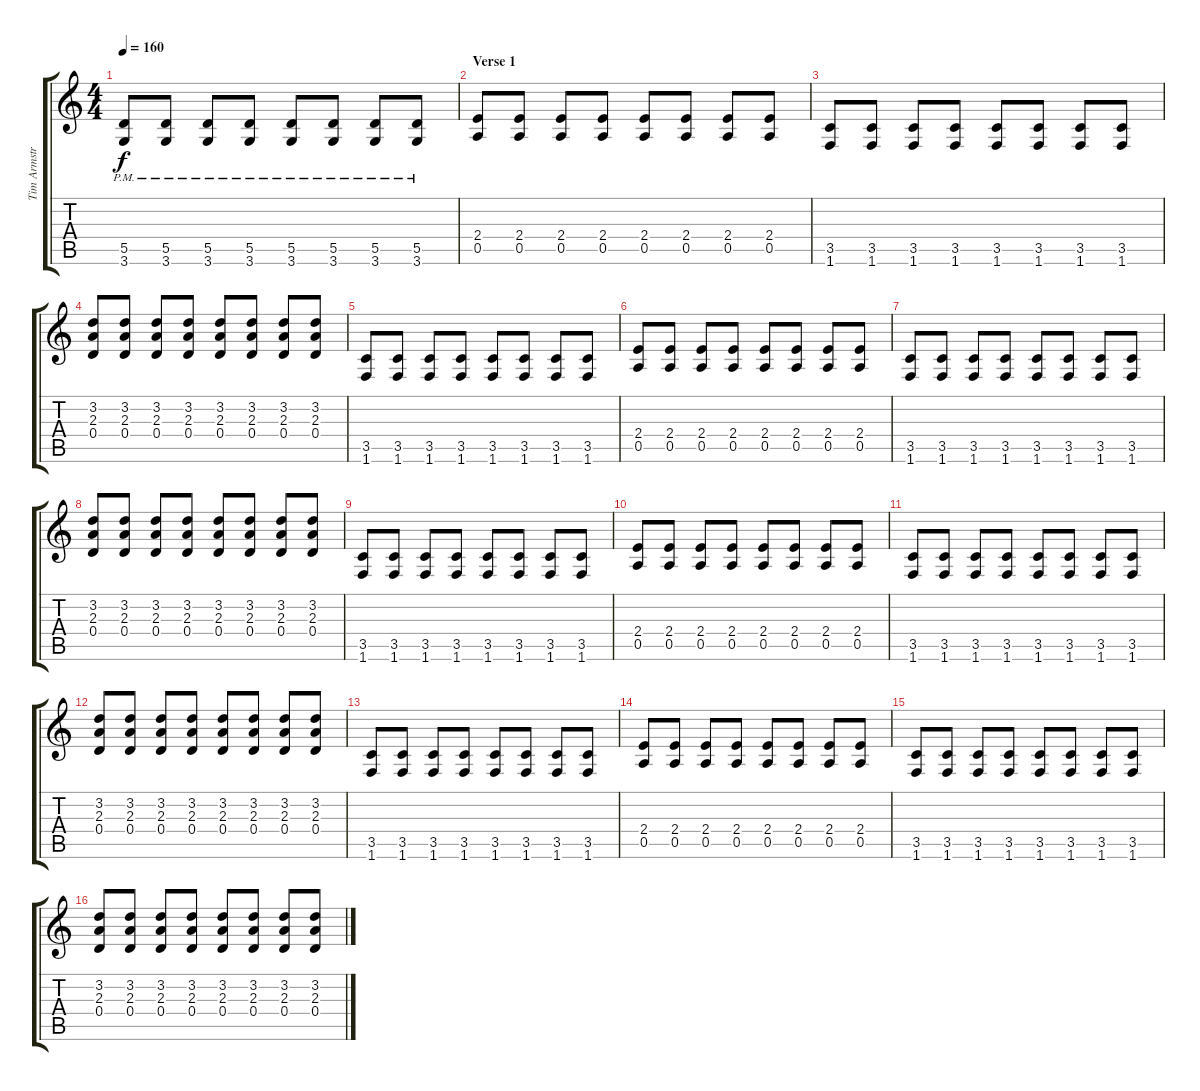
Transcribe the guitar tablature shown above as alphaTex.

\track ("Tim Armstrong" "Tim Armstr") {instrument overdrivenguitar}
\staff {score tabs}
\tuning (E4 B3 G3 D3 A2 E2) {hide}
\ts (4 4)
\tempo 160
\clef g2
\ks c
(5.5{pm} 3.6{pm}).8{dy f} (5.5{pm} 3.6{pm}).8 (5.5{pm} 3.6{pm}).8 (5.5{pm} 3.6{pm}).8 (5.5{pm} 3.6{pm}).8 (5.5{pm} 3.6{pm}).8 (5.5{pm} 3.6{pm}).8 (5.5{pm} 3.6{pm}).8 |
\section ("" "Verse 1")
(2.4 0.5).8 (2.4 0.5).8 (2.4 0.5).8 (2.4 0.5).8 (2.4 0.5).8 (2.4 0.5).8 (2.4 0.5).8 (2.4 0.5).8 |
(3.5 1.6).8 (3.5 1.6).8 (3.5 1.6).8 (3.5 1.6).8 (3.5 1.6).8 (3.5 1.6).8 (3.5 1.6).8 (3.5 1.6).8 |
(3.2 2.3 0.4).8 (3.2 2.3 0.4).8 (3.2 2.3 0.4).8 (3.2 2.3 0.4).8 (3.2 2.3 0.4).8 (3.2 2.3 0.4).8 (3.2 2.3 0.4).8 (3.2 2.3 0.4).8 |
(3.5 1.6).8 (3.5 1.6).8 (3.5 1.6).8 (3.5 1.6).8 (3.5 1.6).8 (3.5 1.6).8 (3.5 1.6).8 (3.5 1.6).8 |
(2.4 0.5).8 (2.4 0.5).8 (2.4 0.5).8 (2.4 0.5).8 (2.4 0.5).8 (2.4 0.5).8 (2.4 0.5).8 (2.4 0.5).8 |
(3.5 1.6).8 (3.5 1.6).8 (3.5 1.6).8 (3.5 1.6).8 (3.5 1.6).8 (3.5 1.6).8 (3.5 1.6).8 (3.5 1.6).8 |
(3.2 2.3 0.4).8 (3.2 2.3 0.4).8 (3.2 2.3 0.4).8 (3.2 2.3 0.4).8 (3.2 2.3 0.4).8 (3.2 2.3 0.4).8 (3.2 2.3 0.4).8 (3.2 2.3 0.4).8 |
(3.5 1.6).8 (3.5 1.6).8 (3.5 1.6).8 (3.5 1.6).8 (3.5 1.6).8 (3.5 1.6).8 (3.5 1.6).8 (3.5 1.6).8 |
(2.4 0.5).8 (2.4 0.5).8 (2.4 0.5).8 (2.4 0.5).8 (2.4 0.5).8 (2.4 0.5).8 (2.4 0.5).8 (2.4 0.5).8 |
(3.5 1.6).8 (3.5 1.6).8 (3.5 1.6).8 (3.5 1.6).8 (3.5 1.6).8 (3.5 1.6).8 (3.5 1.6).8 (3.5 1.6).8 |
(3.2 2.3 0.4).8 (3.2 2.3 0.4).8 (3.2 2.3 0.4).8 (3.2 2.3 0.4).8 (3.2 2.3 0.4).8 (3.2 2.3 0.4).8 (3.2 2.3 0.4).8 (3.2 2.3 0.4).8 |
(3.5 1.6).8 (3.5 1.6).8 (3.5 1.6).8 (3.5 1.6).8 (3.5 1.6).8 (3.5 1.6).8 (3.5 1.6).8 (3.5 1.6).8 |
(2.4 0.5).8 (2.4 0.5).8 (2.4 0.5).8 (2.4 0.5).8 (2.4 0.5).8 (2.4 0.5).8 (2.4 0.5).8 (2.4 0.5).8 |
(3.5 1.6).8 (3.5 1.6).8 (3.5 1.6).8 (3.5 1.6).8 (3.5 1.6).8 (3.5 1.6).8 (3.5 1.6).8 (3.5 1.6).8 |
(3.2 2.3 0.4).8 (3.2 2.3 0.4).8 (3.2 2.3 0.4).8 (3.2 2.3 0.4).8 (3.2 2.3 0.4).8 (3.2 2.3 0.4).8 (3.2 2.3 0.4).8 (3.2 2.3 0.4).8
